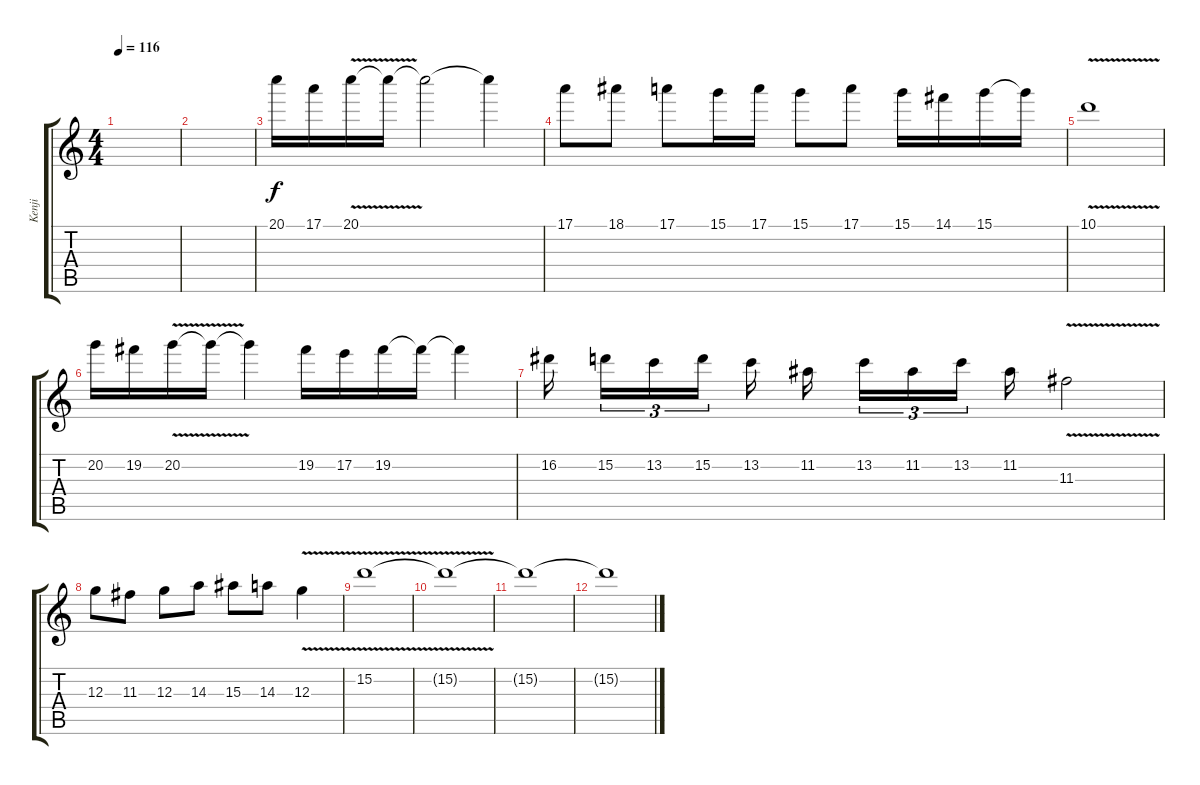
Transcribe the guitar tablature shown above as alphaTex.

\track ("Kenji" "Kenji") {instrument acousticguitarsteel}
\staff {score tabs}
\tuning (E4 B3 G3 D3 A2 E2) {hide}
\ts (4 4)
\tempo 116
\clef g2
\ks c
|
|
20.1.16 17.1.16 20.1{v}.16 20.1{t}.16 20.1{t}.2 20.1{t}.4 |
17.1.8 18.1.8 17.1.8 15.1.16 17.1.16 15.1.8 17.1.8 15.1.16 14.1.16 15.1.16 15.1{t}.16 |
10.1{v}.1 |
20.2.16 19.2.16 20.2{v}.16 20.2{t}.16 20.2{t}.4 19.2.16 17.2.16 19.2.16 19.2{t}.16 19.2{t}.4 |
16.2.16 15.2.16{tu (3 2)} 13.2.16{tu (3 2)} 15.2.16{tu (3 2)} 13.2.16 11.2.16 13.2.16{tu (3 2)} 11.2.16{tu (3 2)} 13.2.16{tu (3 2)} 11.2.16 11.3{v}.2 |
12.3.8 11.3.8 12.3.8 14.3.8 15.3.8 14.3.8 12.3{v}.4 |
15.2{v}.1 |
15.2{t}.1 |
15.2{t}.1 |
15.2{t}.1
